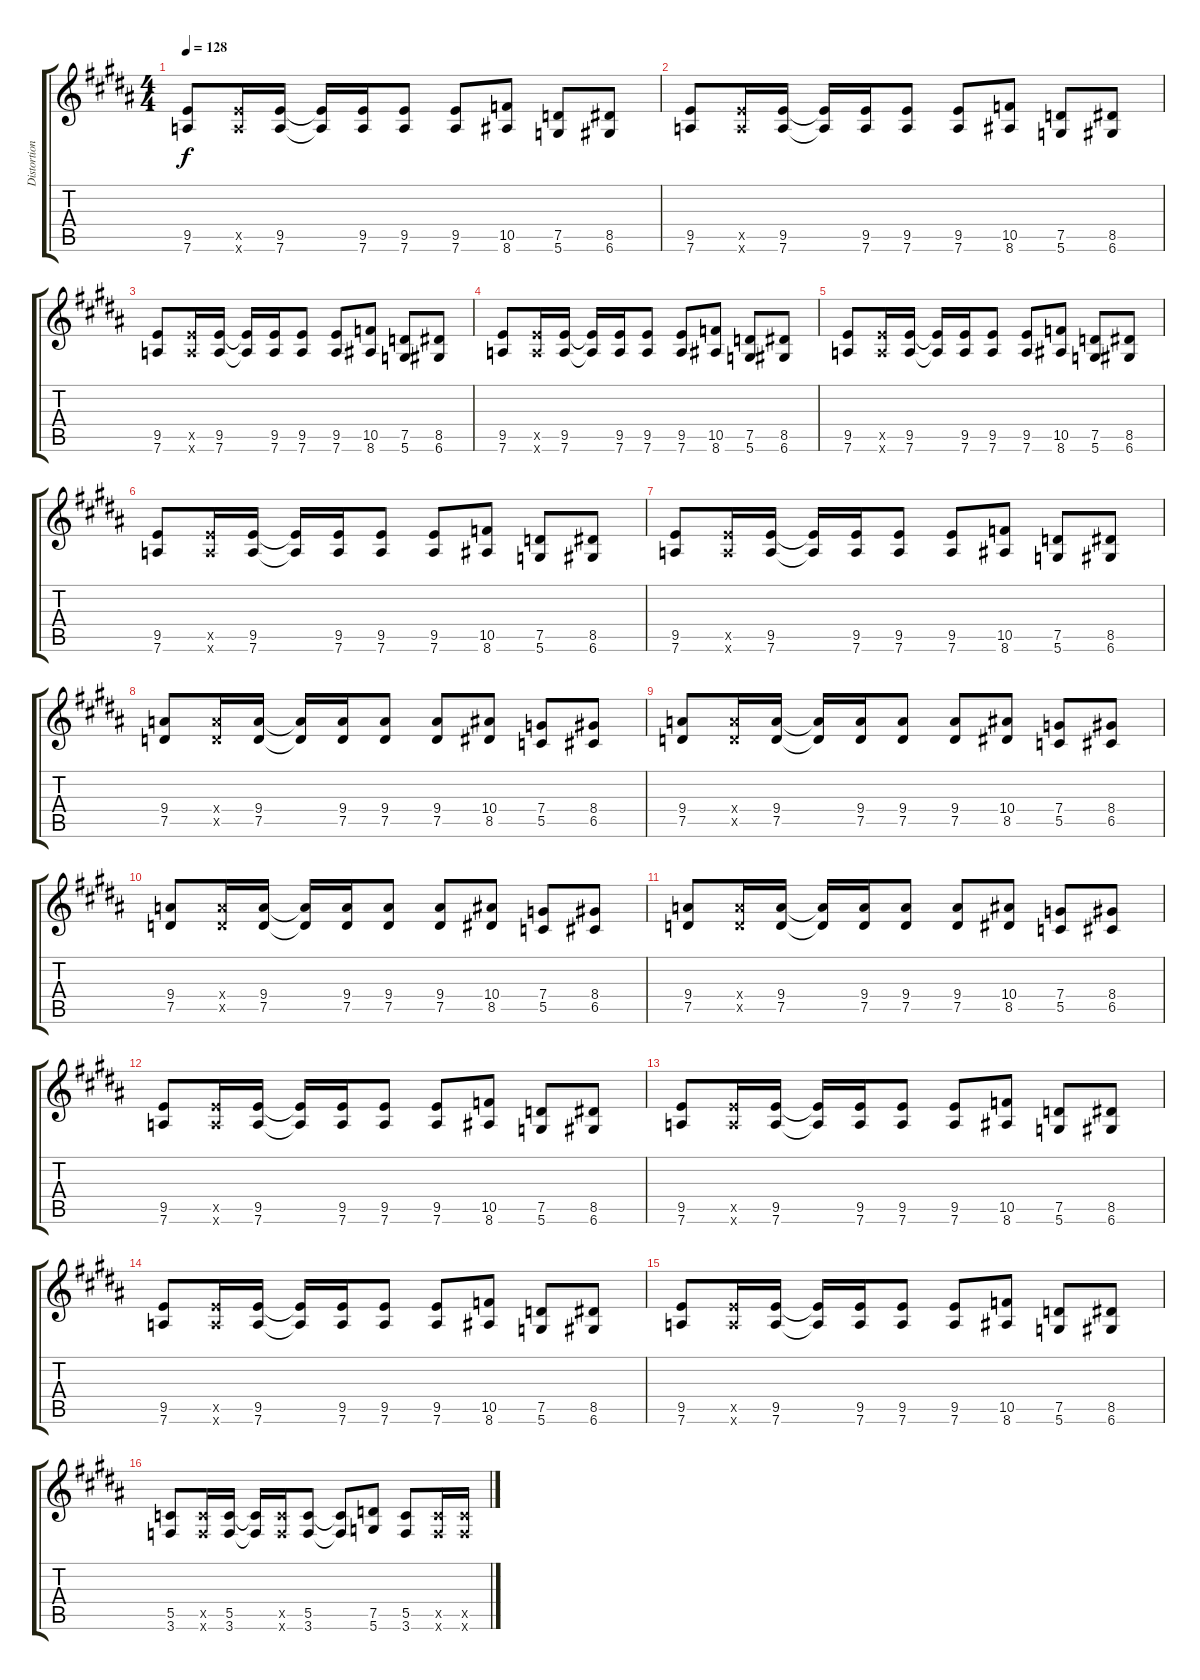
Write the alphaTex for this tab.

\track ("Distortion" "Distortion") {instrument distortionguitar}
\staff {score tabs}
\tuning (D4 A3 F3 C3 G2 D2) {hide}
\ts (4 4)
\tempo 128
\clef g2
\ks g#minor
(9.5 7.6).8{dy f} (9.5{x} 7.6{x}).16 (9.5 7.6).16 (9.5{t} 7.6{t}).16 (9.5 7.6).16 (9.5 7.6).8 (9.5 7.6).8 (10.5 8.6).8 (7.5 5.6).8 (8.5 6.6).8 |
\ks b
(9.5 7.6).8 (9.5{x} 7.6{x}).16 (9.5 7.6).16 (9.5{t} 7.6{t}).16 (9.5 7.6).16 (9.5 7.6).8 (9.5 7.6).8 (10.5 8.6).8 (7.5 5.6).8 (8.5 6.6).8 |
\ks g#minor
(9.5 7.6).8 (9.5{x} 7.6{x}).16 (9.5 7.6).16 (9.5{t} 7.6{t}).16 (9.5 7.6).16 (9.5 7.6).8 (9.5 7.6).8 (10.5 8.6).8 (7.5 5.6).8 (8.5 6.6).8 |
(9.5 7.6).8 (9.5{x} 7.6{x}).16 (9.5 7.6).16 (9.5{t} 7.6{t}).16 (9.5 7.6).16 (9.5 7.6).8 (9.5 7.6).8 (10.5 8.6).8 (7.5 5.6).8 (8.5 6.6).8 |
(9.5 7.6).8 (9.5{x} 7.6{x}).16 (9.5 7.6).16 (9.5{t} 7.6{t}).16 (9.5 7.6).16 (9.5 7.6).8 (9.5 7.6).8 (10.5 8.6).8 (7.5 5.6).8 (8.5 6.6).8 |
\ks b
(9.5 7.6).8 (9.5{x} 7.6{x}).16 (9.5 7.6).16 (9.5{t} 7.6{t}).16 (9.5 7.6).16 (9.5 7.6).8 (9.5 7.6).8 (10.5 8.6).8 (7.5 5.6).8 (8.5 6.6).8 |
\ks g#minor
(9.5 7.6).8 (9.5{x} 7.6{x}).16 (9.5 7.6).16 (9.5{t} 7.6{t}).16 (9.5 7.6).16 (9.5 7.6).8 (9.5 7.6).8 (10.5 8.6).8 (7.5 5.6).8 (8.5 6.6).8 |
(9.4 7.5).8 (9.4{x} 7.5{x}).16 (9.4 7.5).16 (9.4{t} 7.5{t}).16 (9.4 7.5).16 (9.4 7.5).8 (9.4 7.5).8 (10.4 8.5).8 (7.4 5.5).8 (8.4 6.5).8 |
(9.4 7.5).8 (9.4{x} 7.5{x}).16 (9.4 7.5).16 (9.4{t} 7.5{t}).16 (9.4 7.5).16 (9.4 7.5).8 (9.4 7.5).8 (10.4 8.5).8 (7.4 5.5).8 (8.4 6.5).8 |
\ks b
(9.4 7.5).8 (9.4{x} 7.5{x}).16 (9.4 7.5).16 (9.4{t} 7.5{t}).16 (9.4 7.5).16 (9.4 7.5).8 (9.4 7.5).8 (10.4 8.5).8 (7.4 5.5).8 (8.4 6.5).8 |
\ks g#minor
(9.4 7.5).8 (9.4{x} 7.5{x}).16 (9.4 7.5).16 (9.4{t} 7.5{t}).16 (9.4 7.5).16 (9.4 7.5).8 (9.4 7.5).8 (10.4 8.5).8 (7.4 5.5).8 (8.4 6.5).8 |
(9.5 7.6).8 (9.5{x} 7.6{x}).16 (9.5 7.6).16 (9.5{t} 7.6{t}).16 (9.5 7.6).16 (9.5 7.6).8 (9.5 7.6).8 (10.5 8.6).8 (7.5 5.6).8 (8.5 6.6).8 |
\ks b
(9.5 7.6).8 (9.5{x} 7.6{x}).16 (9.5 7.6).16 (9.5{t} 7.6{t}).16 (9.5 7.6).16 (9.5 7.6).8 (9.5 7.6).8 (10.5 8.6).8 (7.5 5.6).8 (8.5 6.6).8 |
\ks g#minor
(9.5 7.6).8 (9.5{x} 7.6{x}).16 (9.5 7.6).16 (9.5{t} 7.6{t}).16 (9.5 7.6).16 (9.5 7.6).8 (9.5 7.6).8 (10.5 8.6).8 (7.5 5.6).8 (8.5 6.6).8 |
(9.5 7.6).8 (9.5{x} 7.6{x}).16 (9.5 7.6).16 (9.5{t} 7.6{t}).16 (9.5 7.6).16 (9.5 7.6).8 (9.5 7.6).8 (10.5 8.6).8 (7.5 5.6).8 (8.5 6.6).8 |
\ks b
(5.5 3.6).8 (5.5{x} 3.6{x}).16 (5.5 3.6).16 (5.5{t} 3.6{t}).16 (5.5{x} 3.6{x}).16 (5.5 3.6).8 (5.5{t} 3.6{t}).8 (7.5 5.6).8 (5.5 3.6).8 (5.5{x} 3.6{x}).16 (5.5{x} 3.6{x}).16
